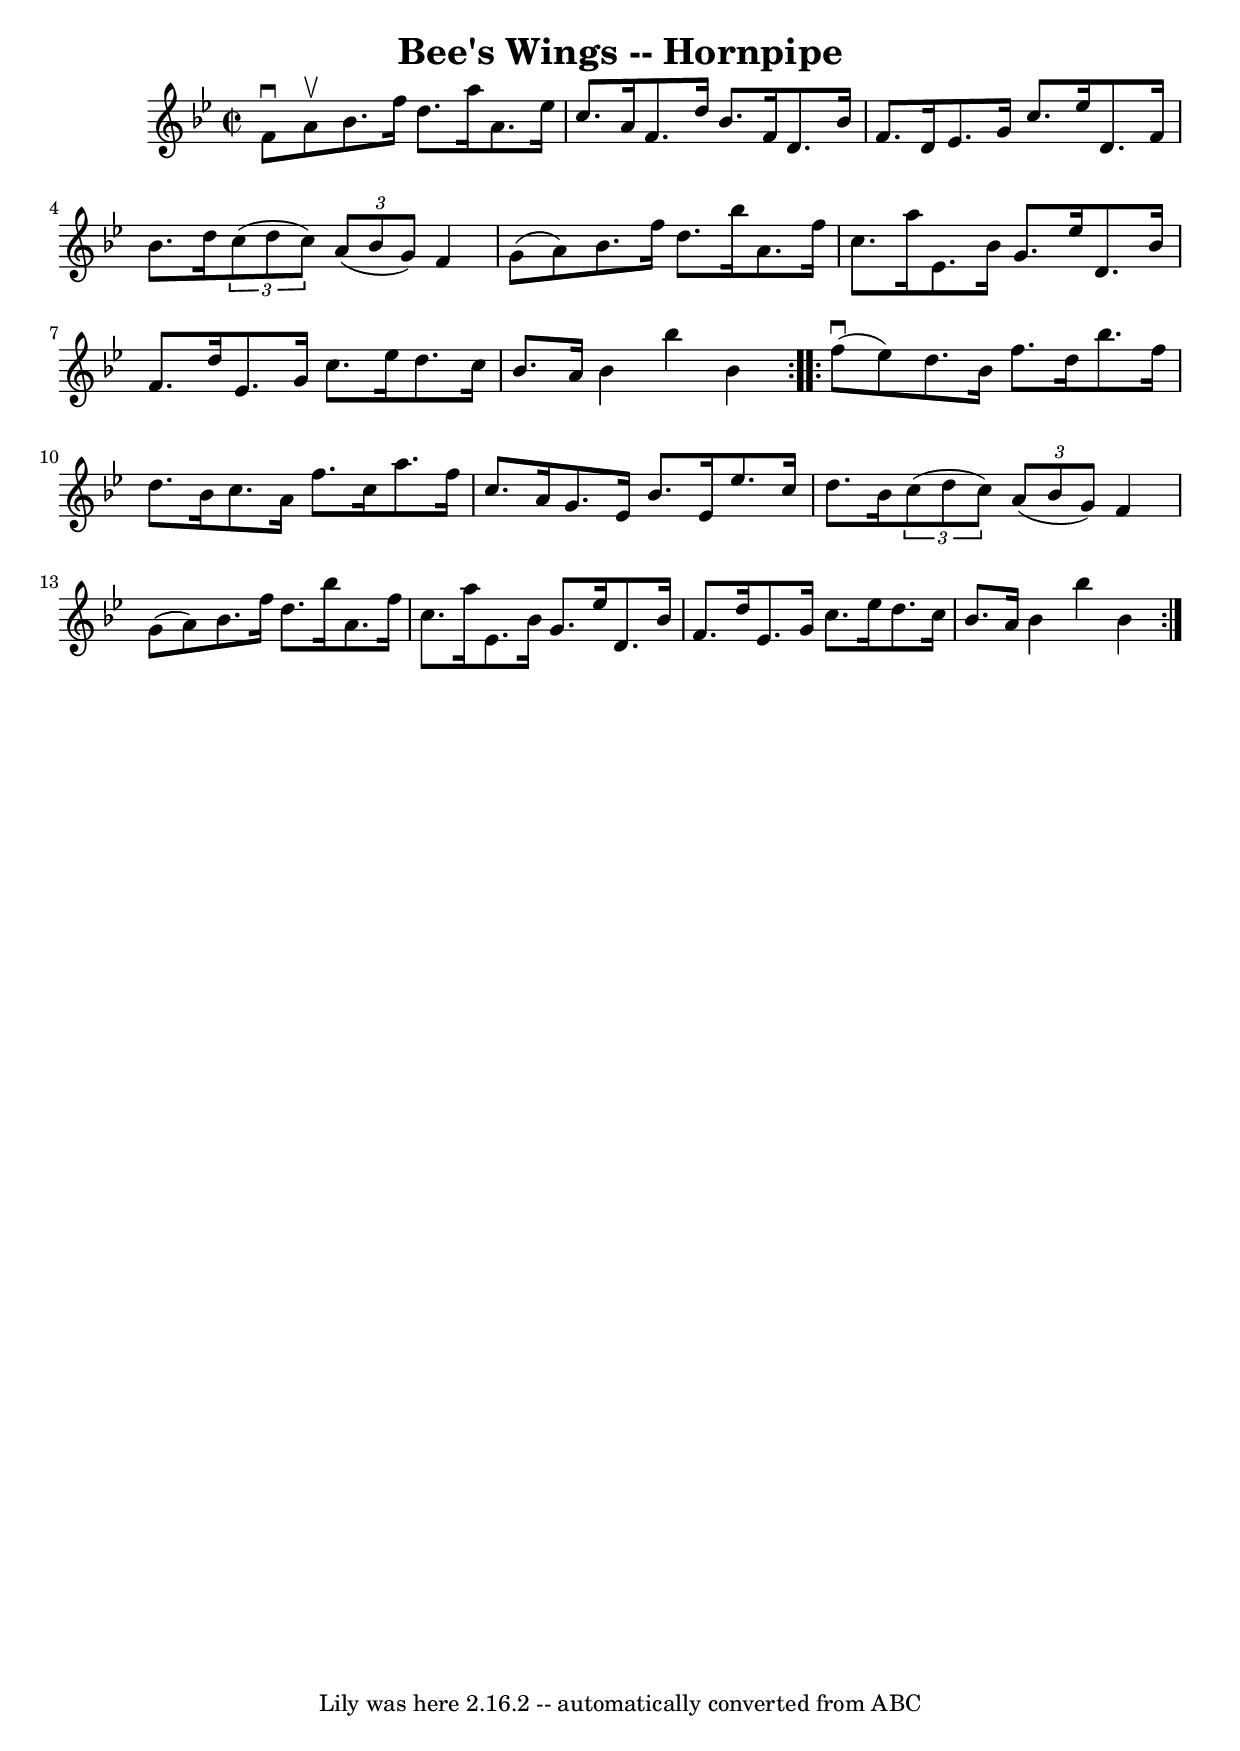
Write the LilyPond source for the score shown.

\version "2.7.40"
\include "Mammoth.ily"
\header {
	%% book = "Cole's 1000 Fiddle Tunes"
	crossRefNumber = "1"
	footnotes = ""
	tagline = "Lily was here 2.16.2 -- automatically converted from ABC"
	title = "Bee's Wings -- Hornpipe"
}
voicedefault =  {
\set Score.defaultBarType = "empty"

\repeat volta 2 {
\override Staff.TimeSignature #'style = #'C
 \time 2/2 \key bes \major f'8^\downbow a'8^\upbow |
 bes'8.    
f''16 d''8. a''16 a'8. ees''16 c''8. a'16  |
 f'8.    
d''16 bes'8. f'16 d'8. bes'16 f'8. d'16  |
 ees'8.  
 g'16 c''8. ees''16 d'8. f'16 bes'8. d''16  |
   
\times 2/3 { c''8 (d''8 c''8) }   \times 2/3 { a'8 (bes'8    
g'8) } f'4 g'8 (a'8) |
 bes'8. f''16 d''8.    
bes''16 a'8. f''16 c''8. a''16  |
 ees'8. bes'16 g'8. 
 ees''16 d'8. bes'16 f'8. d''16  |
 ees'8. g'16    
c''8. ees''16 d''8. c''16 bes'8. a'16  |
 bes'4    
bes''4 bes'4  }     \repeat volta 2 { f''8 (^\downbow ees''8) 
|
 d''8. bes'16 f''8. d''16 bes''8. f''16 d''8.    
bes'16  |
 c''8. a'16 f''8. c''16 a''8. f''16 c''8.   
 a'16  |
 g'8. ees'16 bes'8. ees'16 ees''8. c''16    
d''8. bes'16  |
   \times 2/3 { c''8 (d''8 c''8) }   
\times 2/3 { a'8 (bes'8 g'8) } f'4 g'8 (a'8) |
     
bes'8. f''16 d''8. bes''16 a'8. f''16 c''8. a''16  
|
 ees'8. bes'16 g'8. ees''16 d'8. bes'16 f'8.    
d''16  |
 ees'8. g'16 c''8. ees''16 d''8. c''16    
bes'8. a'16  |
 bes'4 bes''4 bes'4  }   
}

\score{
    <<

	\context Staff="default"
	{
	    \voicedefault 
	}

    >>
	\layout {
	}
	\midi {}
}
